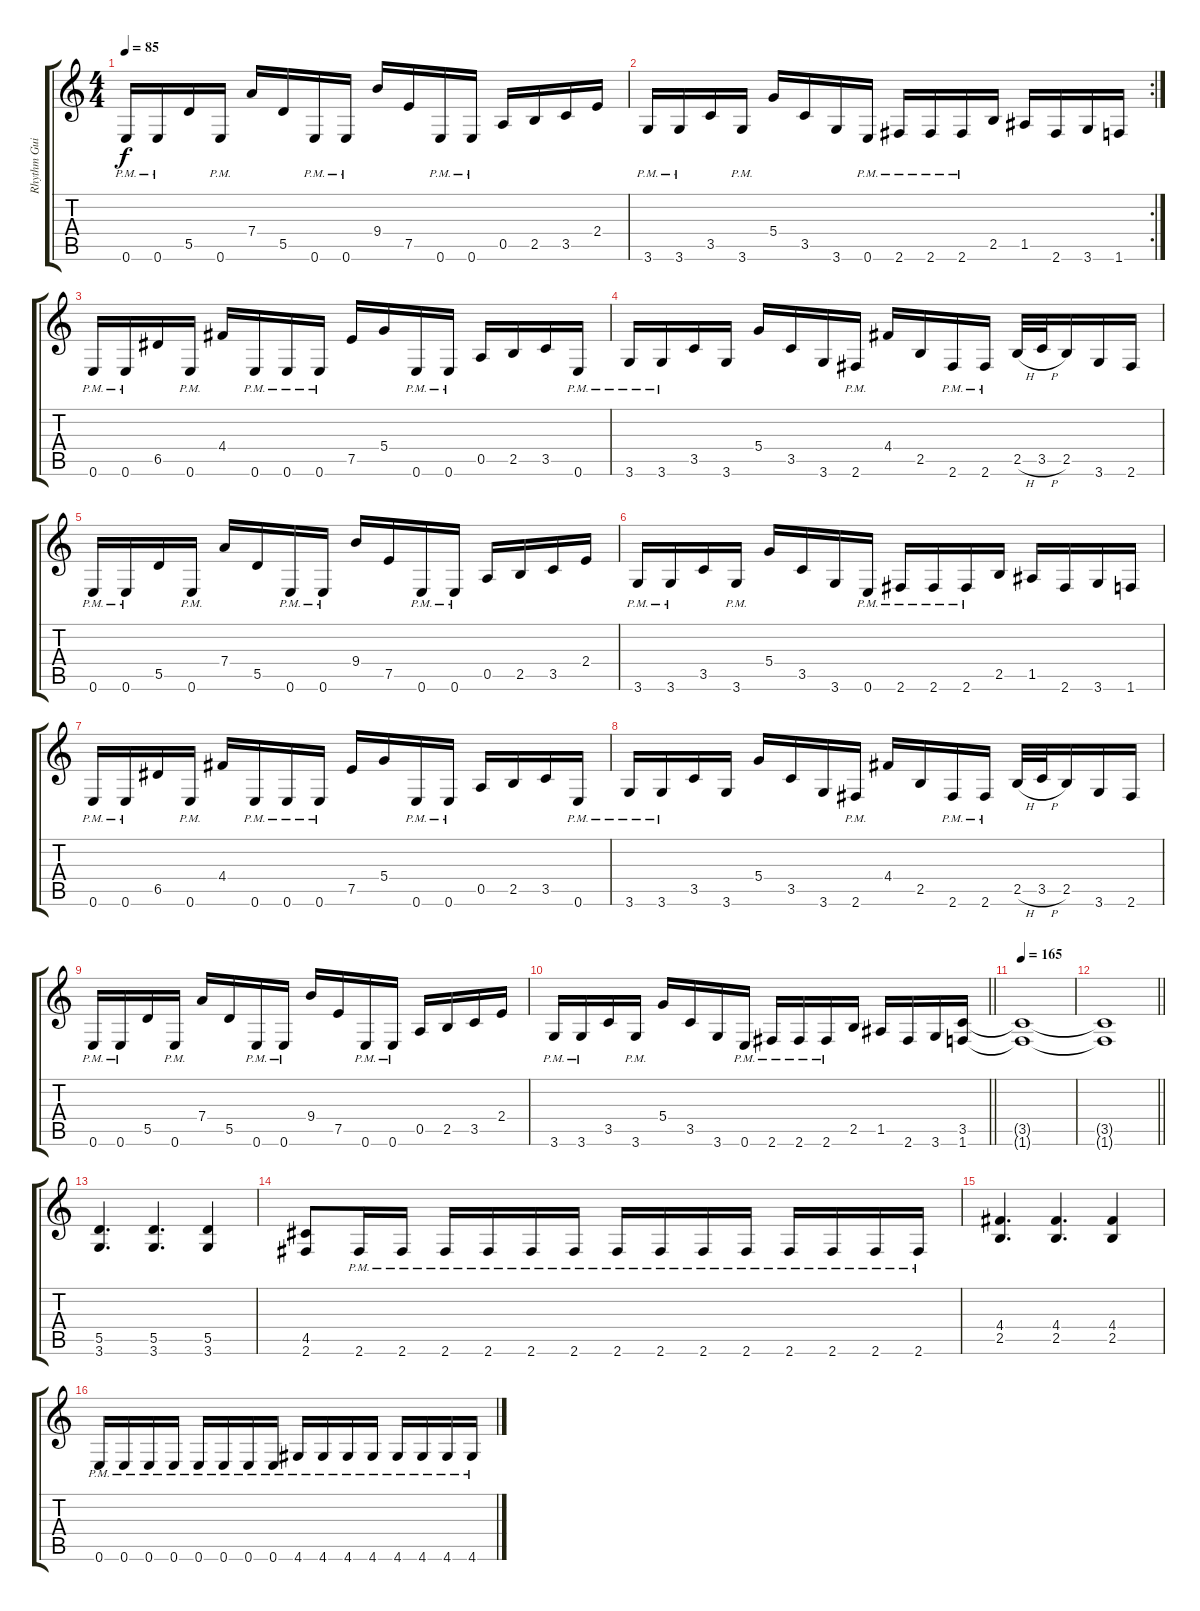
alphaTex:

\track ("Rhythm Guitar" "Rhythm Gui") {instrument distortionguitar}
\staff {score tabs}
\tuning (E4 B3 G3 D3 A2 E2) {hide}
\ts (4 4)
\tempo 85
\clef g2
\ks c
0.6{pm}.16{dy f} 0.6{pm}.16 5.5.16 0.6{pm}.16 7.4.16 5.5.16 0.6{pm}.16 0.6{pm}.16 9.4.16 7.5.16 0.6{pm}.16 0.6{pm}.16 0.5.16 2.5.16 3.5.16 2.4.16 |
\rc 2
3.6{pm}.16 3.6{pm}.16 3.5.16 3.6{pm}.16 5.4.16 3.5.16 3.6.16 0.6{pm}.16 2.6{pm}.16 2.6{pm}.16 2.6{pm}.16 2.5.16 1.5.16 2.6.16 3.6.16 1.6.16 |
0.6{pm}.16 0.6{pm}.16 6.5.16 0.6{pm}.16 4.4.16 0.6{pm}.16 0.6{pm}.16 0.6{pm}.16 7.5.16 5.4.16 0.6{pm}.16 0.6{pm}.16 0.5.16 2.5.16 3.5.16 0.6{pm}.16 |
3.6{pm}.16 3.6{pm}.16 3.5.16 3.6.16 5.4.16 3.5.16 3.6.16 2.6{pm}.16 4.4.16 2.5.16 2.6{pm}.16 2.6{pm}.16 2.5{h}.32 3.5{h}.32 2.5.16 3.6.16 2.6.16 |
0.6{pm}.16 0.6{pm}.16 5.5.16 0.6{pm}.16 7.4.16 5.5.16 0.6{pm}.16 0.6{pm}.16 9.4.16 7.5.16 0.6{pm}.16 0.6{pm}.16 0.5.16 2.5.16 3.5.16 2.4.16 |
3.6{pm}.16 3.6{pm}.16 3.5.16 3.6{pm}.16 5.4.16 3.5.16 3.6.16 0.6{pm}.16 2.6{pm}.16 2.6{pm}.16 2.6{pm}.16 2.5.16 1.5.16 2.6.16 3.6.16 1.6.16 |
0.6{pm}.16 0.6{pm}.16 6.5.16 0.6{pm}.16 4.4.16 0.6{pm}.16 0.6{pm}.16 0.6{pm}.16 7.5.16 5.4.16 0.6{pm}.16 0.6{pm}.16 0.5.16 2.5.16 3.5.16 0.6{pm}.16 |
3.6{pm}.16 3.6{pm}.16 3.5.16 3.6.16 5.4.16 3.5.16 3.6.16 2.6{pm}.16 4.4.16 2.5.16 2.6{pm}.16 2.6{pm}.16 2.5{h}.32 3.5{h}.32 2.5.16 3.6.16 2.6.16 |
0.6{pm}.16 0.6{pm}.16 5.5.16 0.6{pm}.16 7.4.16 5.5.16 0.6{pm}.16 0.6{pm}.16 9.4.16 7.5.16 0.6{pm}.16 0.6{pm}.16 0.5.16 2.5.16 3.5.16 2.4.16 |
\barLineRight lightlight
3.6{pm}.16 3.6{pm}.16 3.5.16 3.6{pm}.16 5.4.16 3.5.16 3.6.16 0.6{pm}.16 2.6{pm}.16 2.6{pm}.16 2.6{pm}.16 2.5.16 1.5.16 2.6.16 3.6.16 (3.5 1.6).16 |
\tempo 165
(3.5{t} 1.6{t}).1 |
\barLineRight lightlight
(3.5{t} 1.6{t}).1 |
(5.5 3.6).4{d} (5.5 3.6).4{d} (5.5 3.6).4 |
(4.5 2.6).8 2.6{pm}.16 2.6{pm}.16 2.6{pm}.16 2.6{pm}.16 2.6{pm}.16 2.6{pm}.16 2.6{pm}.16 2.6{pm}.16 2.6{pm}.16 2.6{pm}.16 2.6{pm}.16 2.6{pm}.16 2.6{pm}.16 2.6{pm}.16 |
(4.4 2.5).4{d} (4.4 2.5).4{d} (4.4 2.5).4 |
0.6{pm}.16 0.6{pm}.16 0.6{pm}.16 0.6{pm}.16 0.6{pm}.16 0.6{pm}.16 0.6{pm}.16 0.6{pm}.16 4.6{pm}.16 4.6{pm}.16 4.6{pm}.16 4.6{pm}.16 4.6{pm}.16 4.6{pm}.16 4.6{pm}.16 4.6{pm}.16
